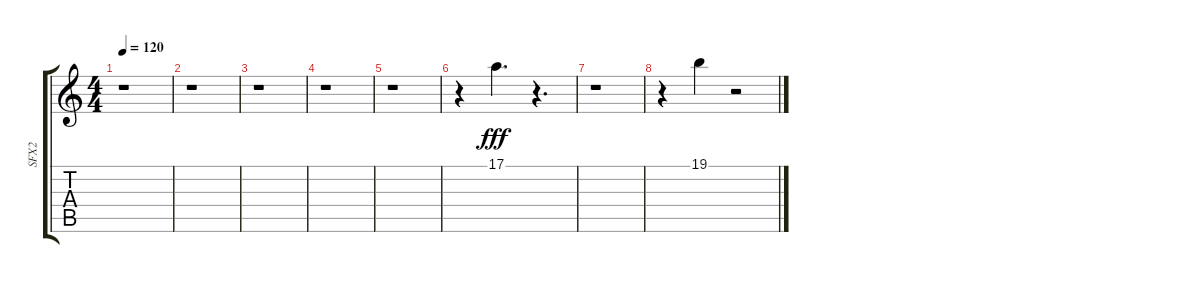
\track ("SFX2" "SFX2") {instrument telephonering}
\staff {score tabs}
\tuning (E4 B3 G3 D3 A2 E2) {hide}
\ts (4 4)
\tempo 120
\clef g2
\ks c
r.1{dy fff} |
r.1 |
r.1 |
r.1 |
r.1 |
r.4 17.1.4{d} r.4{d} |
r.1 |
r.4 19.1.4 r.2
